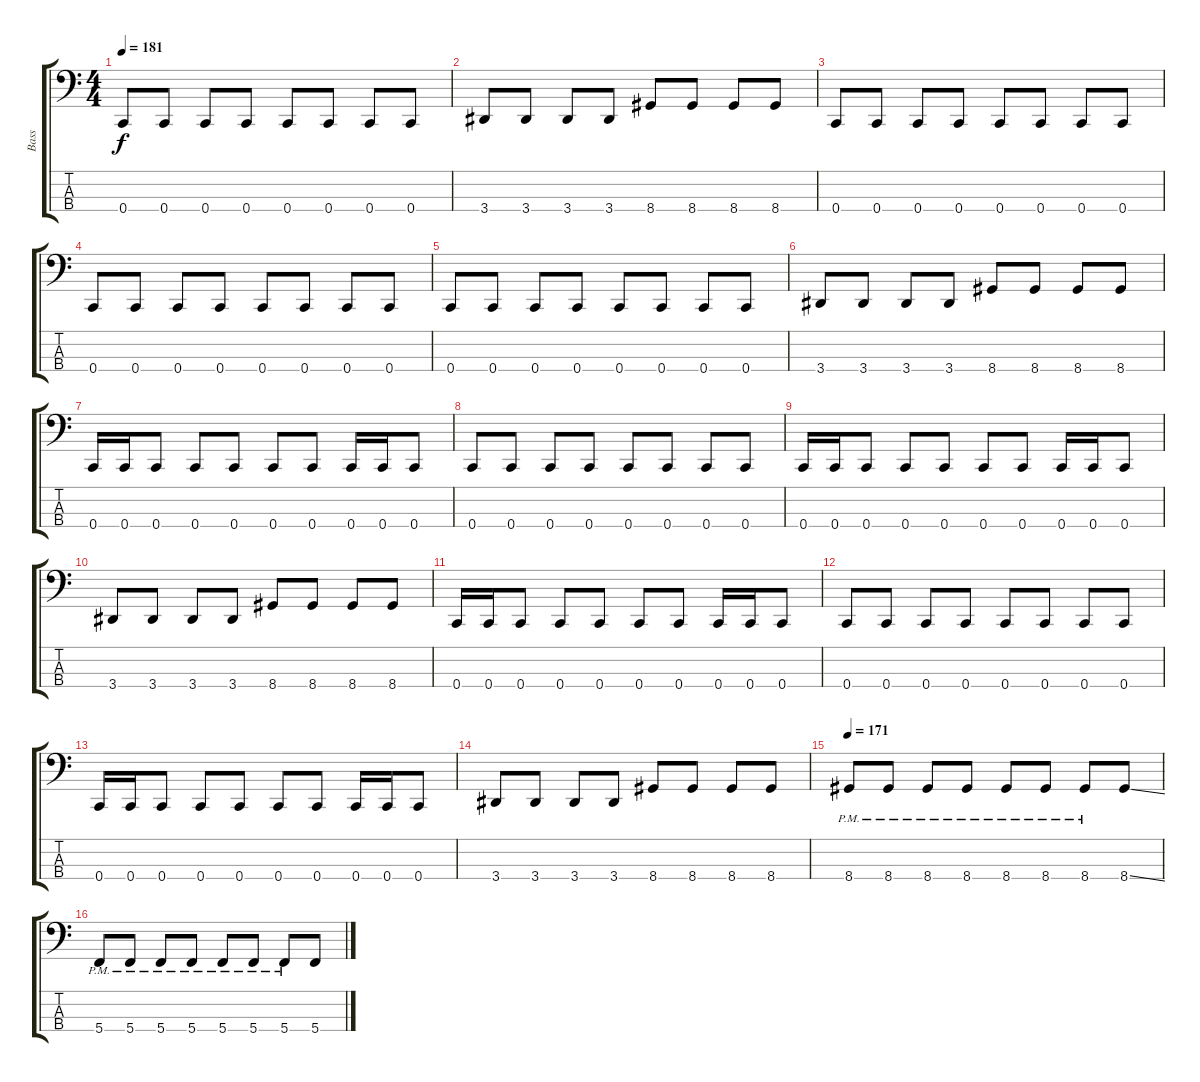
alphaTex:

\track ("Bass" "Bass") {instrument electricbasspick}
\staff {score tabs}
\tuning (F2 C2 G1 C1) {hide}
\ts (4 4)
\tempo 181
\clef f4
\ks c
0.4.8{dy f} 0.4.8 0.4.8 0.4.8 0.4.8 0.4.8 0.4.8 0.4.8 |
3.4.8 3.4.8 3.4.8 3.4.8 8.4.8 8.4.8 8.4.8 8.4.8 |
0.4.8 0.4.8 0.4.8 0.4.8 0.4.8 0.4.8 0.4.8 0.4.8 |
0.4.8 0.4.8 0.4.8 0.4.8 0.4.8 0.4.8 0.4.8 0.4.8 |
0.4.8 0.4.8 0.4.8 0.4.8 0.4.8 0.4.8 0.4.8 0.4.8 |
3.4.8 3.4.8 3.4.8 3.4.8 8.4.8 8.4.8 8.4.8 8.4.8 |
0.4.16 0.4.16 0.4.8 0.4.8 0.4.8 0.4.8 0.4.8 0.4.16 0.4.16 0.4.8 |
0.4.8 0.4.8 0.4.8 0.4.8 0.4.8 0.4.8 0.4.8 0.4.8 |
0.4.16 0.4.16 0.4.8 0.4.8 0.4.8 0.4.8 0.4.8 0.4.16 0.4.16 0.4.8 |
3.4.8 3.4.8 3.4.8 3.4.8 8.4.8 8.4.8 8.4.8 8.4.8 |
0.4.16 0.4.16 0.4.8 0.4.8 0.4.8 0.4.8 0.4.8 0.4.16 0.4.16 0.4.8 |
0.4.8 0.4.8 0.4.8 0.4.8 0.4.8 0.4.8 0.4.8 0.4.8 |
0.4.16 0.4.16 0.4.8 0.4.8 0.4.8 0.4.8 0.4.8 0.4.16 0.4.16 0.4.8 |
3.4.8 3.4.8 3.4.8 3.4.8 8.4.8 8.4.8 8.4.8 8.4.8 |
\tempo 171
8.4{pm}.8 8.4{pm}.8 8.4{pm}.8 8.4{pm}.8 8.4{pm}.8 8.4{pm}.8 8.4{pm}.8 8.4{ss}.8 |
5.4{pm}.8 5.4{pm}.8 5.4{pm}.8 5.4{pm}.8 5.4{pm}.8 5.4{pm}.8 5.4{pm}.8 5.4{ss}.8
